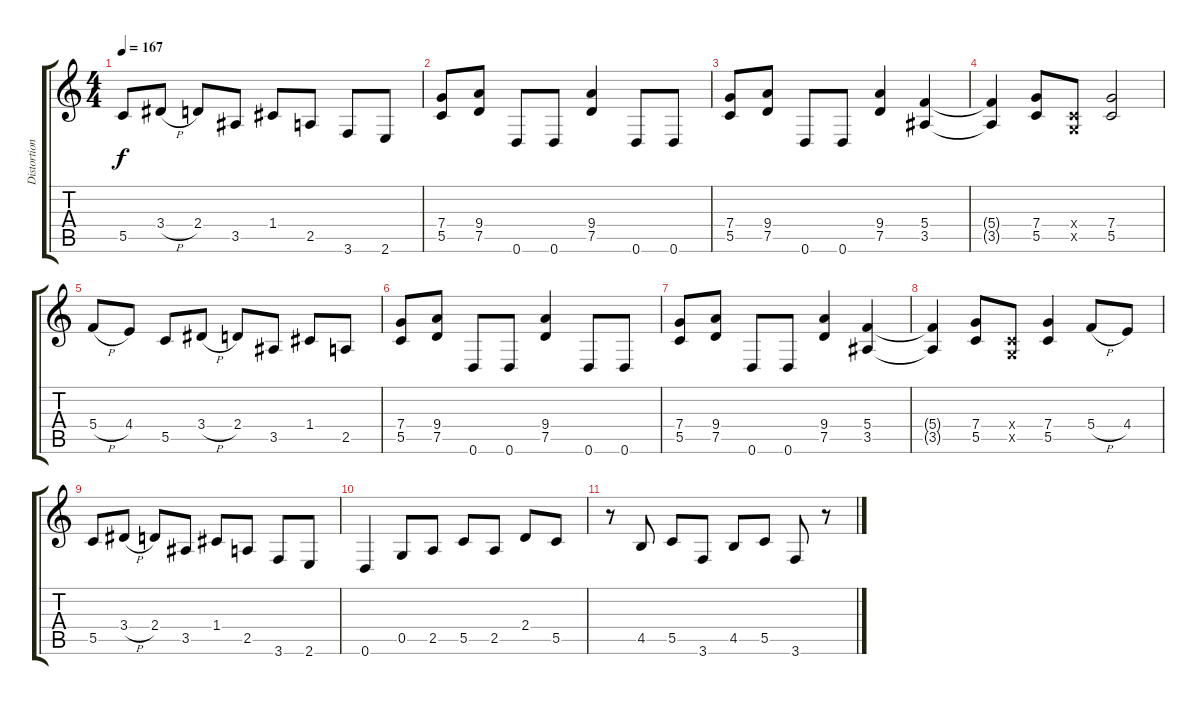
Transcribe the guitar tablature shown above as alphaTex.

\track ("Distortion Guitar 2" "Distortion") {instrument distortionguitar}
\staff {score tabs}
\tuning (D4 A3 F3 C3 G2 D2) {hide}
\ts (4 4)
\tempo 167
\clef g2
\ks c
5.5.8{dy f instrument distortionguitar} 3.4{h}.8{instrument guitarharmonics} 2.4.8 3.5.8{instrument distortionguitar} 1.4.8{instrument guitarharmonics} 2.5.8{instrument distortionguitar} 3.6.8 2.6.8 |
(7.4 5.5).8 (9.4 7.5).8 0.6.8 0.6.8 (9.4 7.5).4 0.6.8 0.6.8 |
(7.4 5.5).8 (9.4 7.5).8 0.6.8 0.6.8 (9.4 7.5).4 (5.4 3.5).4 |
(5.4{t} 3.5{t}).4 (7.4 5.5).8 (0.4{x} 0.5{x}).8 (7.4 5.5).2 |
5.4{h}.8{instrument guitarharmonics} 4.4.8 5.5.8{instrument distortionguitar} 3.4{h}.8{instrument guitarharmonics} 2.4.8 3.5.8{instrument distortionguitar} 1.4.8{instrument guitarharmonics} 2.5.8{instrument distortionguitar} |
(7.4 5.5).8 (9.4 7.5).8 0.6.8 0.6.8 (9.4 7.5).4 0.6.8 0.6.8 |
(7.4 5.5).8 (9.4 7.5).8 0.6.8 0.6.8 (9.4 7.5).4 (5.4 3.5).4 |
(5.4{t} 3.5{t}).4 (7.4 5.5).8 (0.4{x} 0.5{x}).8 (7.4 5.5).4 5.4{h}.8{instrument guitarharmonics} 4.4.8 |
5.5.8{instrument distortionguitar} 3.4{h}.8{instrument guitarharmonics} 2.4.8 3.5.8{instrument distortionguitar} 1.4.8{instrument guitarharmonics} 2.5.8{instrument distortionguitar} 3.6.8 2.6.8 |
0.6.4 0.5.8 2.5.8 5.5.8 2.5.8 2.4.8 5.5.8 |
r.8 4.5.8 5.5.8 3.6.8 4.5.8 5.5.8 3.6.8 r.8
